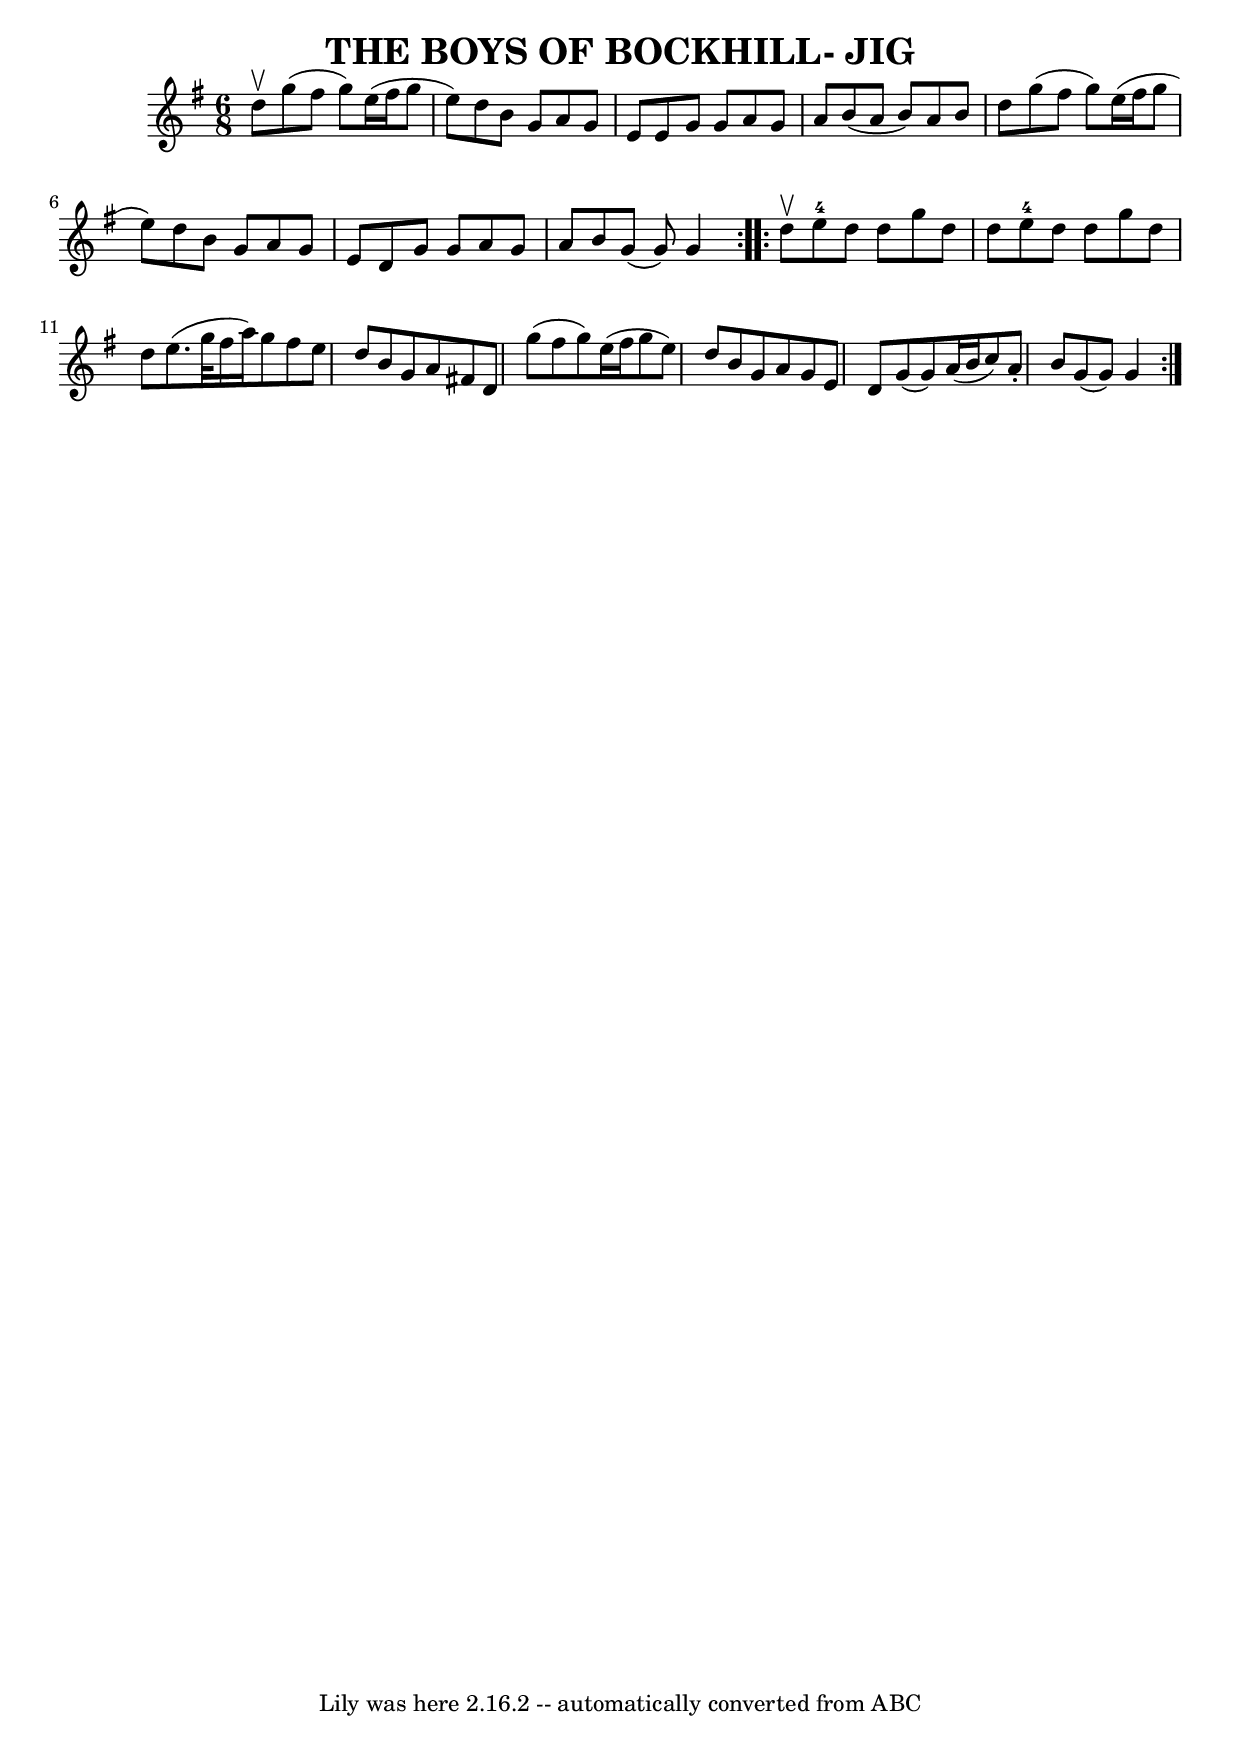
\version "2.16.2"
\include "Mammoth.ily"
\header {
  %% book = "Ryan's Mammoth Collection of Fiddle Tunes"
  crossRefNumber = "1"
  footnotes = ""
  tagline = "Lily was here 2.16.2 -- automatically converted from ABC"
  title = "THE BOYS OF BOCKHILL- JIG"

}
voicedefault =  {



  \repeat volta 2 {

    \time 6/8 
    \key g \major
    d''8^\upbow       |
    g''8 (fis''8 g''8 ) e''16 (fis''16 g''8 e''8)   |
    d''8 b'8 g'8    
    a'8 g'8 e'8    |
    e'8 g'8 g'8 a'8 g'8 a'8     |
    b'8 (a'8 b'8) a'8 b'8 d''8        |
    g''8 (
    fis''8 g''8) e''16 (fis''16 g''8 e''8)   |
    d''8  
    b'8 g'8 a'8 g'8 e'8    |
    d'8 g'8 g'8 a'8 g'8 
    a'8    |
    b'8 g'8 (g'8) g'4    
  }     
  \repeat volta 2 {
    
    d''8^\upbow       |
    e''8-4 d''8 d''8 g''8 d''8    
    d''8    |
    e''8-4 d''8 d''8 g''8 d''8 d''8     |
    e''8. (g''32 fis''16 a''16) g''8 fis''8 e''8     |
    d''8 b'8 g'8 a'8 fis'!8 d'8        |
    g''8 (
    fis''8 g''8) e''16 (fis''16 g''8 e''8)   |
    d''8   
    b'8 g'8 a'8 g'8 e'8    |
    d'8 g'8 (g'8) a'16 (
    b'16 c''8) a'8-.   |
    b'8 g'8 (g'8) g'4    
  }   

}

\score{
  <<

    \context Staff="default"
    {
      \voicedefault 
      
    }

  >>
  \layout {
    
  }
  \midi {
  }

}
